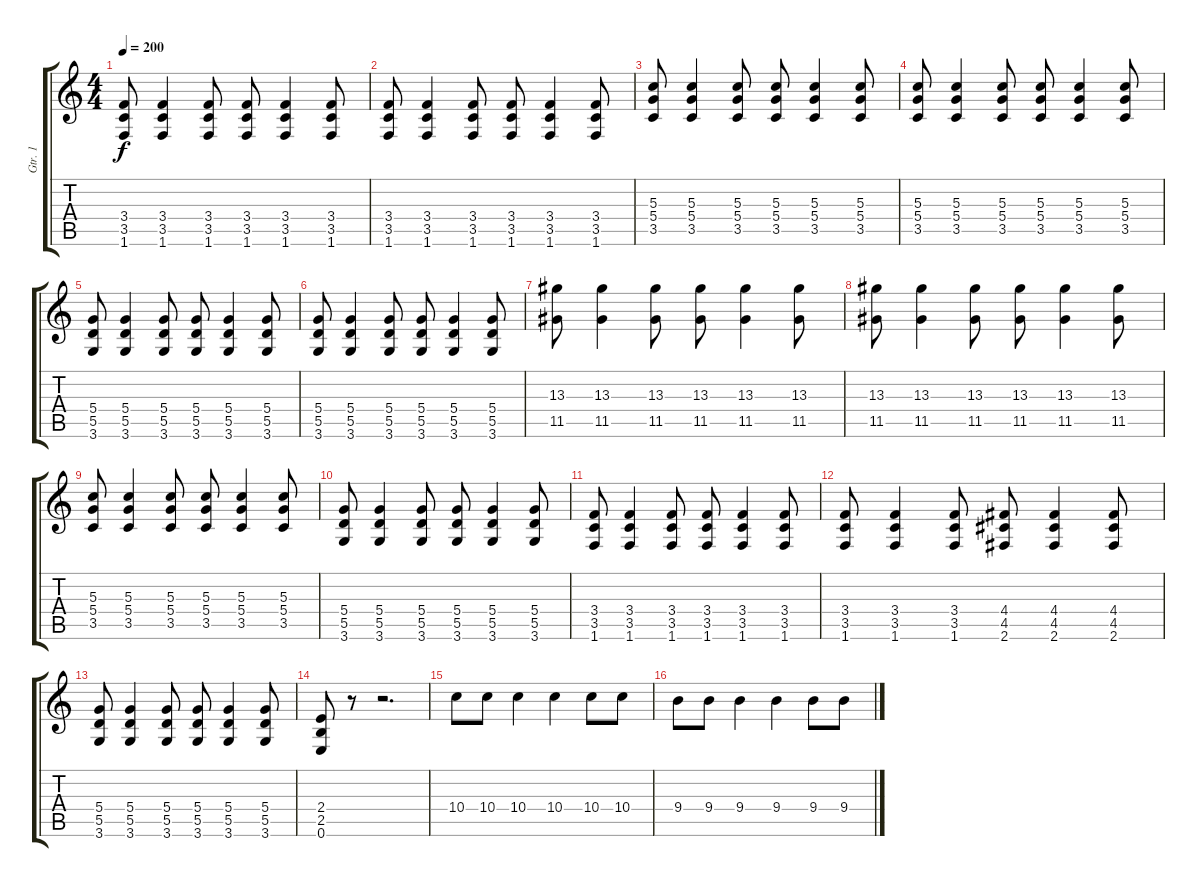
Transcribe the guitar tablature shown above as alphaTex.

\track ("Gtr. 1" "Gtr. 1") {instrument overdrivenguitar}
\staff {score tabs}
\tuning (E4 B3 G3 D3 A2 E2) {hide}
\ts (4 4)
\tempo 200
\clef g2
\ks c
(3.4 3.5 1.6).8{dy f} (3.4 3.5 1.6).4 (3.4 3.5 1.6).8 (3.4 3.5 1.6).8 (3.4 3.5 1.6).4 (3.4 3.5 1.6).8 |
(3.4 3.5 1.6).8 (3.4 3.5 1.6).4 (3.4 3.5 1.6).8 (3.4 3.5 1.6).8 (3.4 3.5 1.6).4 (3.4 3.5 1.6).8 |
(5.3 5.4 3.5).8 (5.3 5.4 3.5).4 (5.3 5.4 3.5).8 (5.3 5.4 3.5).8 (5.3 5.4 3.5).4 (5.3 5.4 3.5).8 |
(5.3 5.4 3.5).8 (5.3 5.4 3.5).4 (5.3 5.4 3.5).8 (5.3 5.4 3.5).8 (5.3 5.4 3.5).4 (5.3 5.4 3.5).8 |
(5.4 5.5 3.6).8 (5.4 5.5 3.6).4 (5.4 5.5 3.6).8 (5.4 5.5 3.6).8 (5.4 5.5 3.6).4 (5.4 5.5 3.6).8 |
(5.4 5.5 3.6).8 (5.4 5.5 3.6).4 (5.4 5.5 3.6).8 (5.4 5.5 3.6).8 (5.4 5.5 3.6).4 (5.4 5.5 3.6).8 |
(13.3 11.5).8 (13.3 11.5).4 (13.3 11.5).8 (13.3 11.5).8 (13.3 11.5).4 (13.3 11.5).8 |
(13.3 11.5).8 (13.3 11.5).4 (13.3 11.5).8 (13.3 11.5).8 (13.3 11.5).4 (13.3 11.5).8 |
(5.3 5.4 3.5).8 (5.3 5.4 3.5).4 (5.3 5.4 3.5).8 (5.3 5.4 3.5).8 (5.3 5.4 3.5).4 (5.3 5.4 3.5).8 |
(5.4 5.5 3.6).8 (5.4 5.5 3.6).4 (5.4 5.5 3.6).8 (5.4 5.5 3.6).8 (5.4 5.5 3.6).4 (5.4 5.5 3.6).8 |
(3.4 3.5 1.6).8 (3.4 3.5 1.6).4 (3.4 3.5 1.6).8 (3.4 3.5 1.6).8 (3.4 3.5 1.6).4 (3.4 3.5 1.6).8 |
(3.4 3.5 1.6).8 (3.4 3.5 1.6).4 (3.4 3.5 1.6).8 (4.4 4.5 2.6).8 (4.4 4.5 2.6).4 (4.4 4.5 2.6).8 |
(5.4 5.5 3.6).8 (5.4 5.5 3.6).4 (5.4 5.5 3.6).8 (5.4 5.5 3.6).8 (5.4 5.5 3.6).4 (5.4 5.5 3.6).8 |
(2.4 2.5 0.6).8 r.8 r.2{d} |
10.4.8 10.4.8 10.4.4 10.4.4 10.4.8 10.4.8 |
9.4.8 9.4.8 9.4.4 9.4.4 9.4.8 9.4.8
